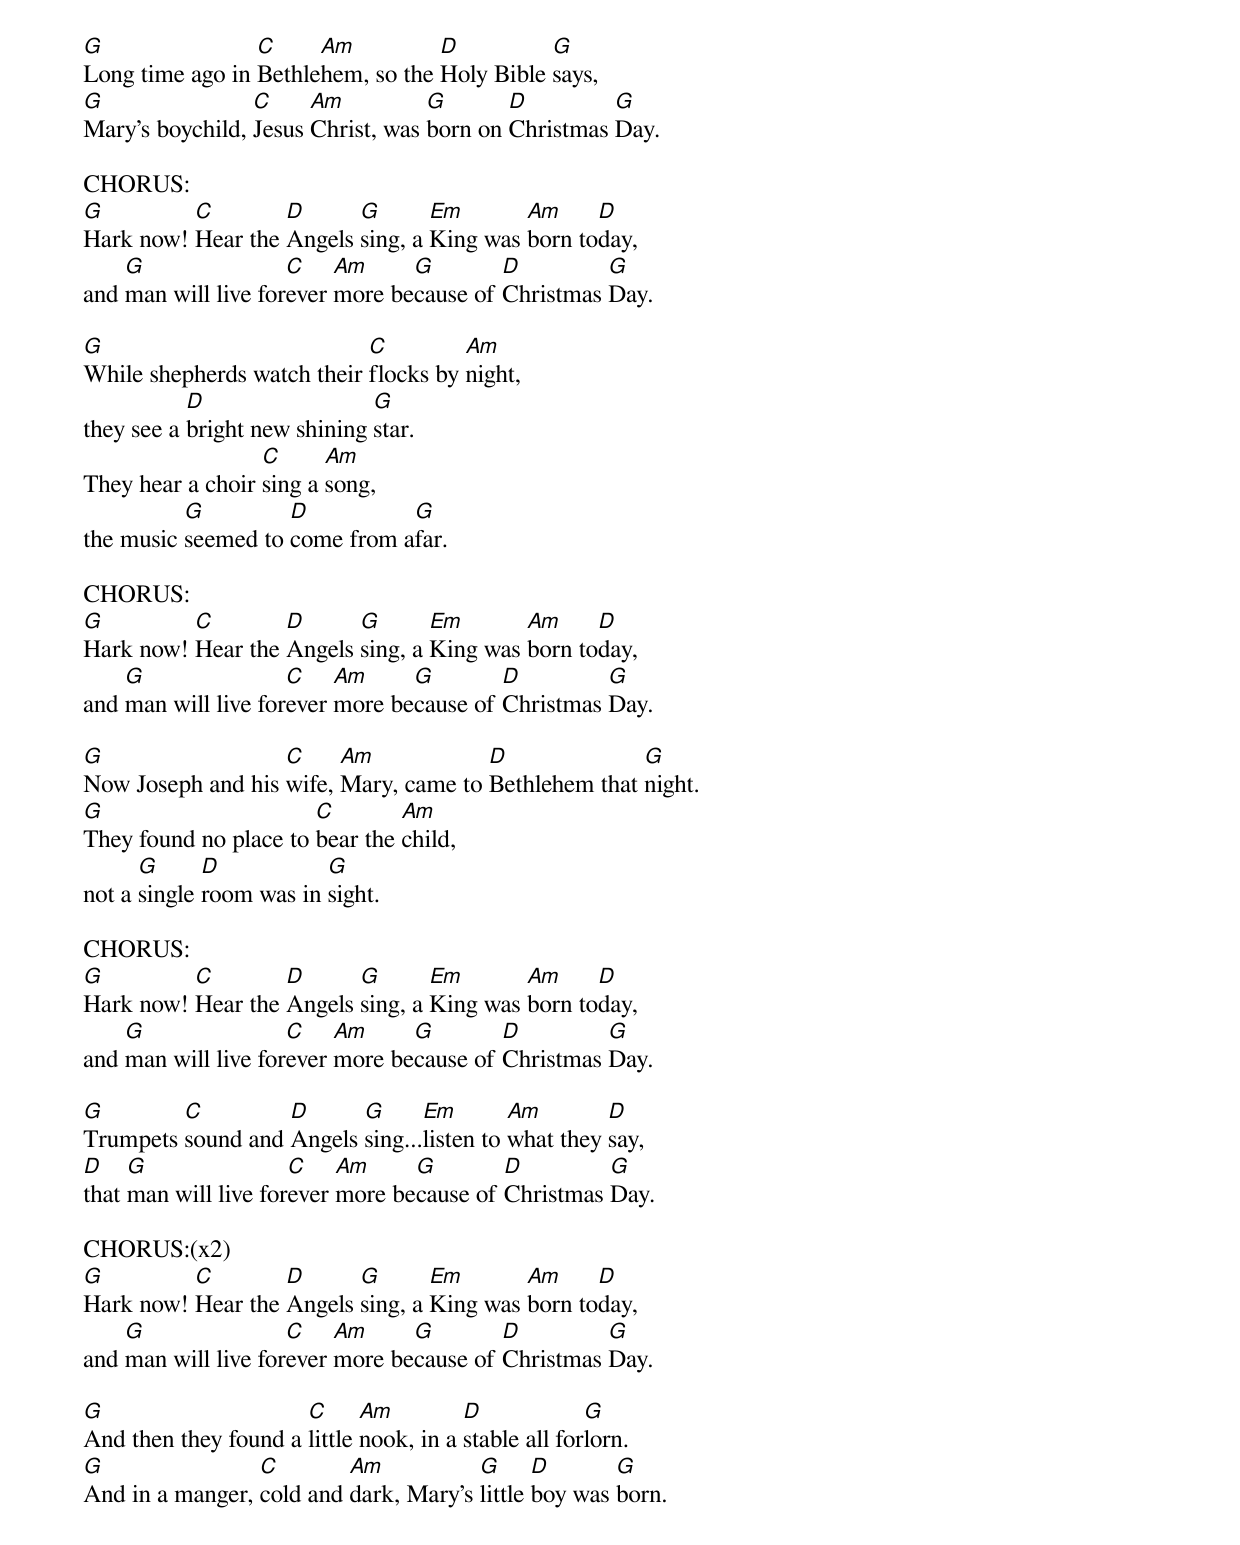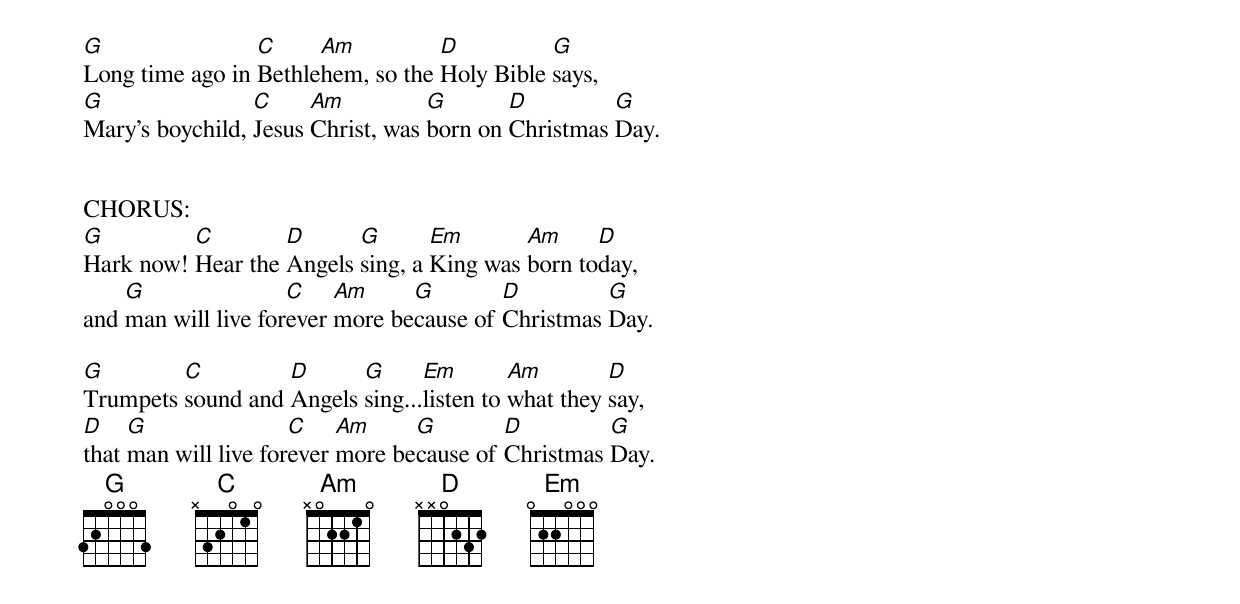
G                C     Am          D          G
Long time ago in Bethlehem, so the Holy Bible says,
G                C     Am          G       D         G
Mary's boychild, Jesus Christ, was born on Christmas Day.

CHORUS:
G         C        D      G       Em       Am     D
Hark now! Hear the Angels sing, a King was born today,
    G                C    Am     G        D         G
and man will live forever more because of Christmas Day.

G                           C         Am
While shepherds watch their flocks by night,
           D                  G
they see a bright new shining star.
                  C      Am
They hear a choir sing a song,
          G         D          G
the music seemed to come from afar.

CHORUS:
G         C        D      G       Em       Am     D
Hark now! Hear the Angels sing, a King was born today,
    G                C    Am     G        D         G
and man will live forever more because of Christmas Day.

G                  C     Am            D              G
Now Joseph and his wife, Mary, came to Bethlehem that night.
G                      C        Am
They found no place to bear the child,
      G      D           G
not a single room was in sight.

CHORUS:
G         C        D      G       Em       Am     D
Hark now! Hear the Angels sing, a King was born today,
    G                C    Am     G        D         G
and man will live forever more because of Christmas Day.

G        C         D      G      Em        Am        D
Trumpets sound and Angels sing...listen to what they say,
D    G                C    Am     G        D         G
that man will live forever more because of Christmas Day.

CHORUS:(x2)
G         C        D      G       Em       Am     D
Hark now! Hear the Angels sing, a King was born today,
    G                C    Am     G        D         G
and man will live forever more because of Christmas Day.

G                     C      Am         D             G
And then they found a little nook, in a stable all forlorn.
G                C        Am           G      D       G
And in a manger, cold and dark, Mary's little boy was born.

G                C     Am          D          G
Long time ago in Bethlehem, so the Holy Bible says,
G                C     Am          G       D         G
Mary's boychild, Jesus Christ, was born on Christmas Day.


CHORUS:
G         C        D      G       Em       Am     D
Hark now! Hear the Angels sing, a King was born today,
    G                C    Am     G        D         G
and man will live forever more because of Christmas Day.

G        C         D      G      Em        Am        D
Trumpets sound and Angels sing...listen to what they say,
D    G                C    Am     G        D         G
that man will live forever more because of Christmas Day.
